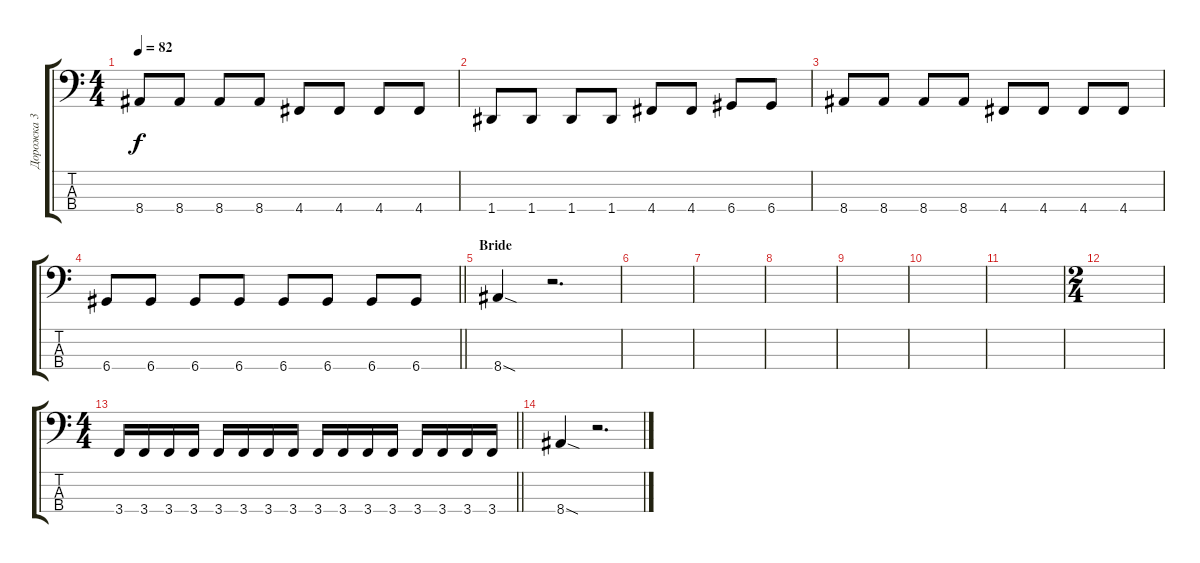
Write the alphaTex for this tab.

\track ("Дорожка 3" "Дорожка 3") {instrument electricbassfinger}
\staff {score tabs}
\tuning (G2 D2 A1 D1) {hide}
\ts (4 4)
\tempo 82
\clef f4
\ks c
8.4.8{dy f} 8.4.8 8.4.8 8.4.8 4.4.8 4.4.8 4.4.8 4.4.8 |
1.4.8 1.4.8 1.4.8 1.4.8 4.4.8 4.4.8 6.4.8 6.4.8 |
8.4.8 8.4.8 8.4.8 8.4.8 4.4.8 4.4.8 4.4.8 4.4.8 |
\barLineRight lightlight
6.4.8 6.4.8 6.4.8 6.4.8 6.4.8 6.4.8 6.4.8 6.4.8 |
\section ("" "Bride")
8.4{sod}.4 r.2{d} |
|
|
|
|
|
|
\ts (2 4)
|
\ts (4 4)
\barLineRight lightlight
3.4.16 3.4.16 3.4.16 3.4.16 3.4.16 3.4.16 3.4.16 3.4.16 3.4.16 3.4.16 3.4.16 3.4.16 3.4.16 3.4.16 3.4.16 3.4.16 |
8.4{sod}.4 r.2{d}
